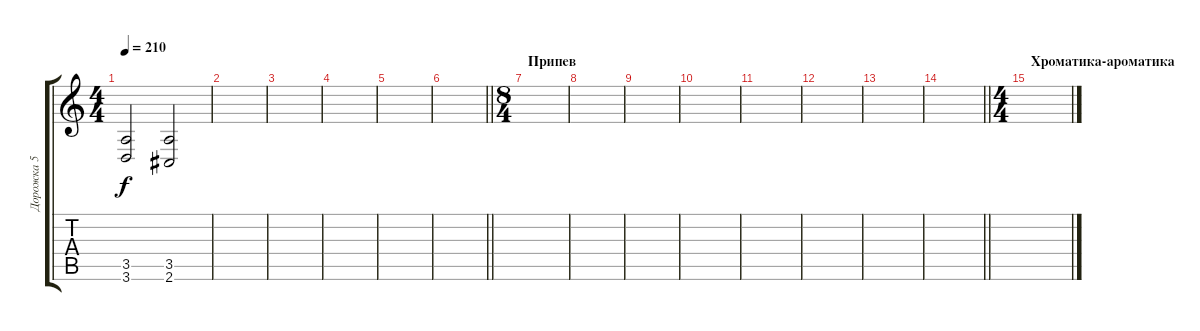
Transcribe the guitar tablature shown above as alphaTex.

\track ("Дорожка 5" "Дорожка 5") {instrument overdrivenguitar}
\staff {score tabs}
\tuning (Db4 Ab3 E3 B2 Gb2 B1) {hide}
\ts (4 4)
\tempo 210
\clef g2
\ks c
(3.5 3.6).2{dy f} (3.5 2.6).2 |
|
|
|
|
\barLineRight lightlight
|
\ts (8 4)
\section ("" "Припев")
|
|
|
|
|
|
|
\barLineRight lightlight
|
\ts (4 4)
\section ("" "Хроматика-ароматика")
